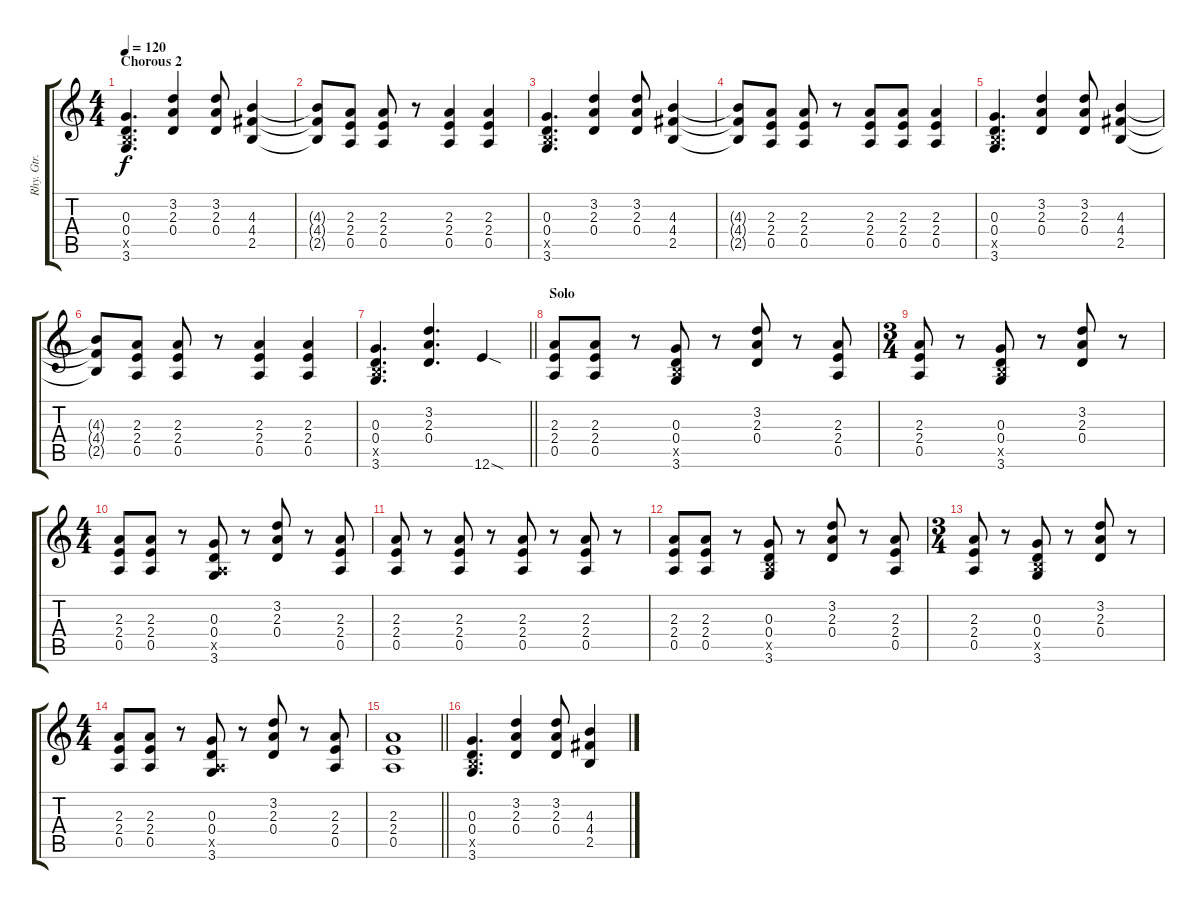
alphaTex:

\track ("Rhy. Gtr. 2" "Rhy. Gtr. ") {instrument distortionguitar}
\staff {score tabs}
\tuning (E4 B3 G3 D3 A2 E2) {hide}
\ts (4 4)
\section ("" "Chorous 2")
\tempo 120
\clef g2
\ks c
(0.3 0.4 2.5{x} 3.6).4{d dy f} (3.2 2.3 0.4).4 (3.2 2.3 0.4).8 (4.3 4.4 2.5).4 |
(4.3{t} 4.4{t} 2.5{t}).8 (2.3 2.4 0.5).8 (2.3 2.4 0.5).8 r.8 (2.3 2.4 0.5).4 (2.3 2.4 0.5).4 |
(0.3 0.4 2.5{x} 3.6).4{d} (3.2 2.3 0.4).4 (3.2 2.3 0.4).8 (4.3 4.4 2.5).4 |
(4.3{t} 4.4{t} 2.5{t}).8 (2.3 2.4 0.5).8 (2.3 2.4 0.5).8 r.8 (2.3 2.4 0.5).8 (2.3 2.4 0.5).8 (2.3 2.4 0.5).4 |
(0.3 0.4 2.5{x} 3.6).4{d} (3.2 2.3 0.4).4 (3.2 2.3 0.4).8 (4.3 4.4 2.5).4 |
(4.3{t} 4.4{t} 2.5{t}).8 (2.3 2.4 0.5).8 (2.3 2.4 0.5).8 r.8 (2.3 2.4 0.5).4 (2.3 2.4 0.5).4 |
\barLineRight lightlight
(0.3 0.4 2.5{x} 3.6).4{d} (3.2 2.3 0.4).4{d} 12.6{sod}.4 |
\section ("" "Solo")
(2.3 2.4 0.5).8{volume 5} (2.3 2.4 0.5).8 r.8 (0.3 0.4 2.5{x} 3.6).8 r.8 (3.2 2.3 0.4).8 r.8 (2.3 2.4 0.5).8 |
\ts (3 4)
(2.3 2.4 0.5).8 r.8 (0.3 0.4 2.5{x} 3.6).8 r.8 (3.2 2.3 0.4).8 r.8 |
\ts (4 4)
(2.3 2.4 0.5).8 (2.3 2.4 0.5).8 r.8 (0.3 0.4 0.5{x} 3.6).8 r.8 (3.2 2.3 0.4).8 r.8 (2.3 2.4 0.5).8 |
(2.3 2.4 0.5).8 r.8 (2.3 2.4 0.5).8 r.8 (2.3 2.4 0.5).8 r.8 (2.3 2.4 0.5).8 r.8 |
(2.3 2.4 0.5).8 (2.3 2.4 0.5).8 r.8 (0.3 0.4 2.5{x} 3.6).8 r.8 (3.2 2.3 0.4).8 r.8 (2.3 2.4 0.5).8 |
\ts (3 4)
(2.3 2.4 0.5).8 r.8 (0.3 0.4 2.5{x} 3.6).8 r.8 (3.2 2.3 0.4).8 r.8 |
\ts (4 4)
(2.3 2.4 0.5).8 (2.3 2.4 0.5).8 r.8 (0.3 0.4 0.5{x} 3.6).8 r.8 (3.2 2.3 0.4).8 r.8 (2.3 2.4 0.5).8 |
\barLineRight lightlight
(2.3 2.4 0.5).1 |
\section ("" "")
(0.3 0.4 2.5{x} 3.6).4{d} (3.2 2.3 0.4).4 (3.2 2.3 0.4).8 (4.3 4.4 2.5).4
